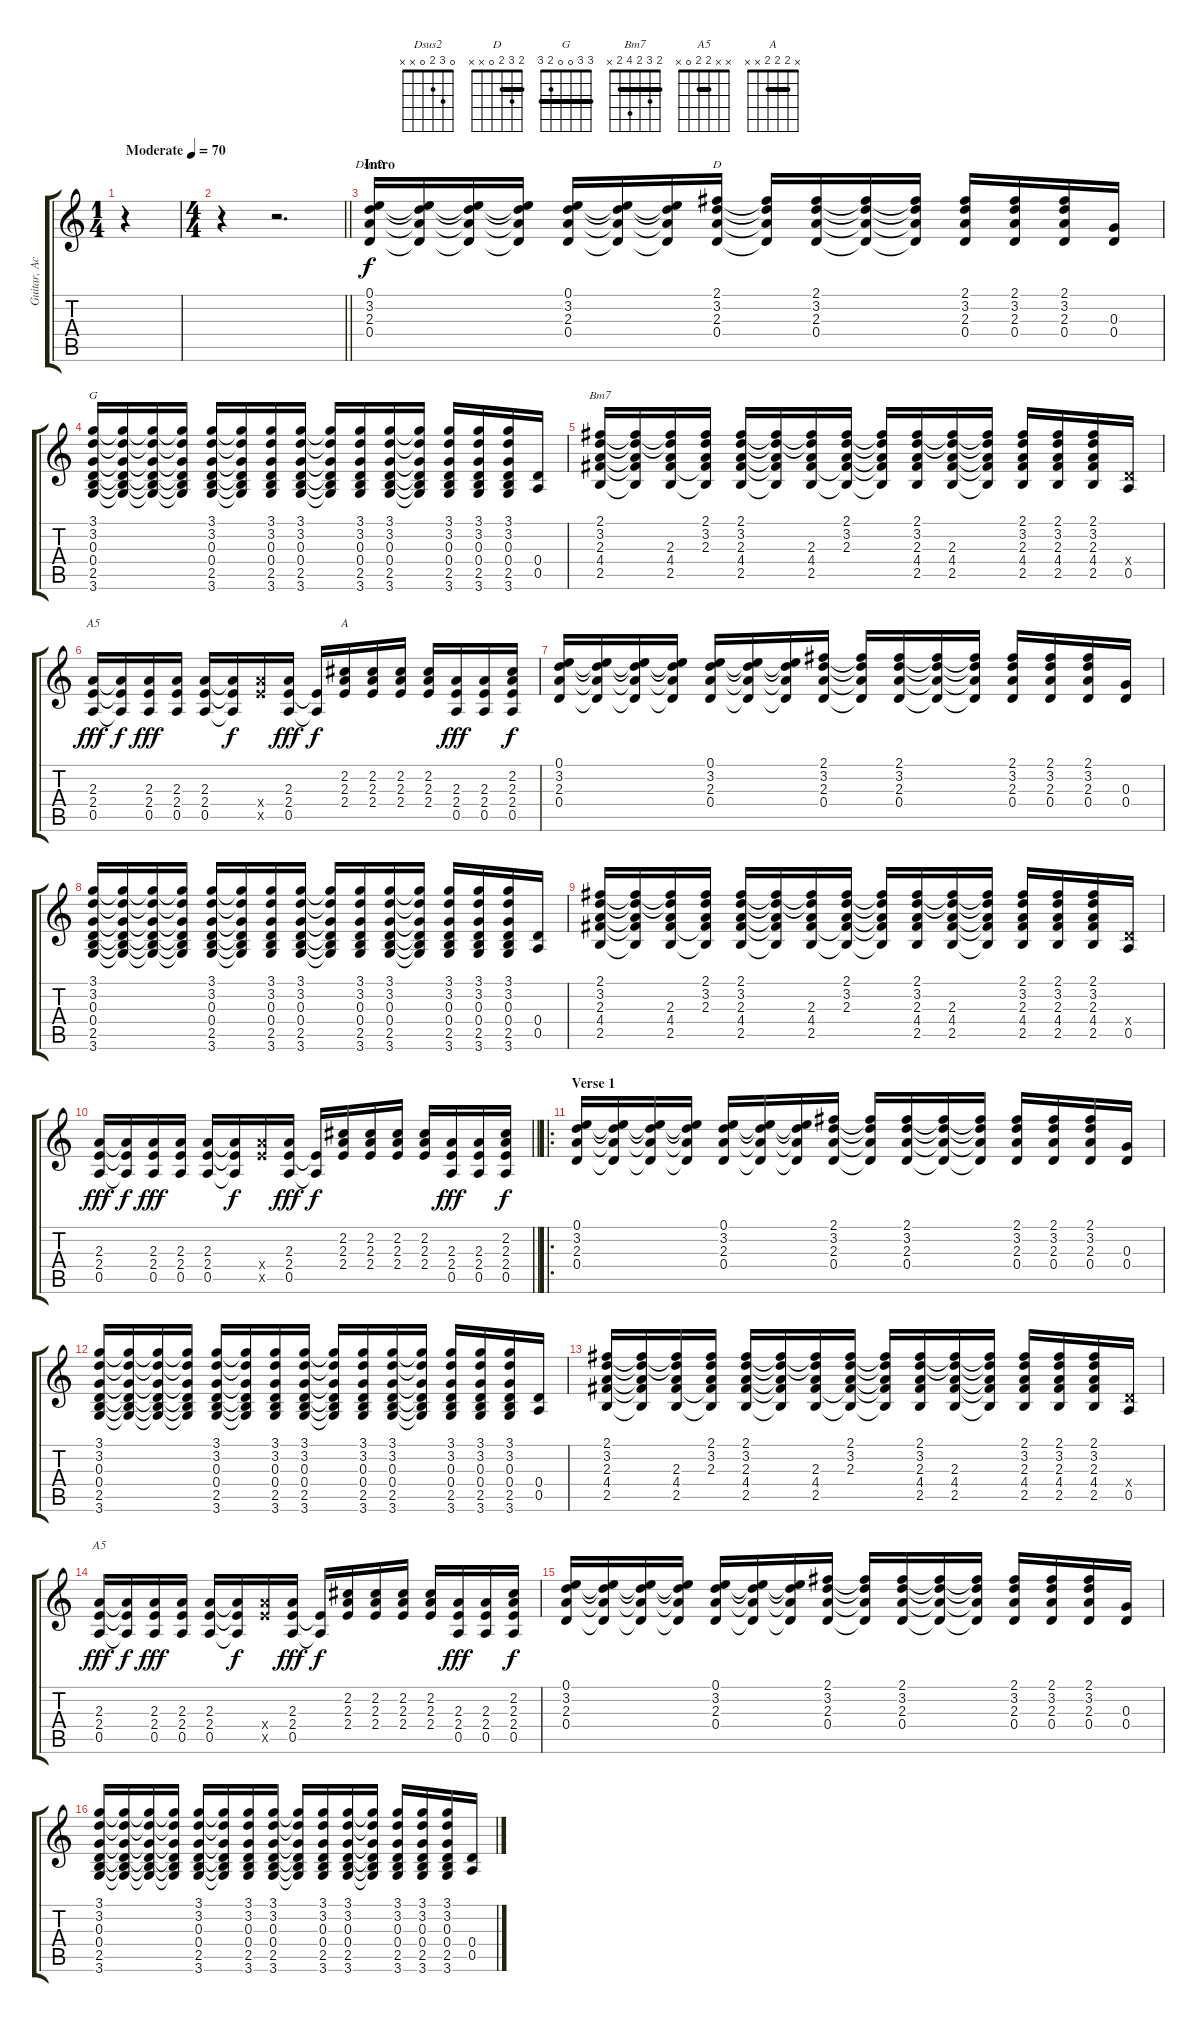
\track ("Guitar, Acoustic" "Guitar, Ac") {instrument acousticguitarsteel}
\staff {score tabs}
\tuning (E4 B3 G3 D3 A2 E2) {hide}
\chord ("Dsus2" 0 3 2 0 x x)
\chord ("D" 2 3 2 0 x x) {barre 2}
\chord ("G" 3 3 0 0 2 3) {barre 3}
\chord ("Bm7" 2 3 2 4 2 x) {barre 2}
\chord ("A5" x x x 7 7 5) {firstfret 5 barre 7}
\chord ("A" x 2 2 2 x x) {barre 2}
\chord ("A5" x x 2 2 0 x) {barre 2}
\voice
\ts (1 4)
\tempo (70 "Moderate")
\clef g2
\ks c
r.4{dy f instrument acousticguitarsteel} |
\ts (4 4)
\barLineRight lightlight
r.4 r.2{d} |
\section ("" "Intro")
(0.1 3.2 2.3 0.4).16{ch "Dsus2"} (0.1{t} 3.2{t} 2.3{t} 0.4{t}).16 (0.1{t} 3.2{t} 2.3{t} 0.4{t}).16 (0.1{t} 3.2{t} 2.3{t} 0.4{t}).16 (0.1 3.2 2.3 0.4).16 (0.1{t} 3.2{t} 2.3{t} 0.4{t}).16 (0.1{t} 3.2{t} 2.3{t} 0.4{t}).16 (2.1 3.2 2.3 0.4).16{ch "D"} (2.1{t} 3.2{t} 2.3{t} 0.4{t}).16 (2.1 3.2 2.3 0.4).16 (2.1{t} 3.2{t} 2.3{t} 0.4{t}).16 (2.1{t} 3.2{t} 2.3{t} 0.4{t}).16 (2.1 3.2 2.3 0.4).16 (2.1 3.2 2.3 0.4).16 (2.1 3.2 2.3 0.4).16 (0.3 0.4).16 |
(3.1 3.2 0.3 0.4 2.5 3.6).16{ch "G"} (3.1{t} 3.2{t} 0.3{t} 0.4{t} 2.5{t} 3.6{t}).16 (3.1{t} 3.2{t} 0.3{t} 0.4{t} 2.5{t} 3.6{t}).16 (3.1{t} 3.2{t} 0.3{t} 0.4{t} 2.5{t} 3.6{t}).16 (3.1 3.2 0.3 0.4 2.5 3.6).16 (3.1{t} 3.2{t} 0.3{t} 0.4{t} 2.5{t} 3.6{t}).16 (3.1 3.2 0.3 0.4 2.5 3.6).16 (3.1 3.2 0.3 0.4 2.5 3.6).16 (3.1{t} 3.2{t} 0.3{t} 0.4{t} 2.5{t} 3.6{t}).16 (3.1 3.2 0.3 0.4 2.5 3.6).16 (3.1 3.2 0.3 0.4 2.5 3.6).16 (3.1{t} 3.2{t} 0.3{t} 0.4{t} 2.5{t} 3.6{t}).16 (3.1 3.2 0.3 0.4 2.5 3.6).16 (3.1 3.2 0.3 0.4 2.5 3.6).16 (3.1 3.2 0.3 0.4 2.5 3.6).16 (0.4 0.5).16 |
(2.1 3.2 2.3 4.4 2.5).16{ch "Bm7"} (2.1{t} 3.2{t} 2.3{t} 4.4{t} 2.5{t}).16 (2.1{t} 3.2{t} 2.3 4.4 2.5).16 (2.1 3.2 2.3 4.4{t} 2.5{t}).16 (2.1 3.2 2.3 4.4 2.5).16 (2.1{t} 3.2{t} 2.3{t} 4.4{t} 2.5{t}).16 (2.1{t} 3.2{t} 2.3 4.4 2.5).16 (2.1 3.2 2.3 4.4{t} 2.5{t}).16 (2.1{t} 3.2{t} 2.3{t} 4.4{t} 2.5{t}).16 (2.1 3.2 2.3 4.4 2.5).16 (2.1{t} 3.2{t} 2.3 4.4 2.5).16 (2.1{t} 3.2{t} 2.3{t} 4.4{t} 2.5{t}).16 (2.1 3.2 2.3 4.4 2.5).16 (2.1 3.2 2.3 4.4 2.5).16 (2.1 3.2 2.3 4.4 2.5).16 (0.4{x} 0.5).16 |
(2.3 2.4 0.5).16{ch "A5" dy fff} (2.3{t} 2.4{t} 0.5{t}).16{dy f} (2.3 2.4 0.5).16{dy fff} (2.3 2.4 0.5).16 (2.3 2.4 0.5).16 (2.3{t} 2.4{t} 0.5{t}).16{dy f} (7.4{x} 7.5{x}).16 (2.3 2.4 0.5).16{dy fff} (2.4{t} 0.5{t}).16{dy f} (2.2 2.3 2.4).16{ch "A"} (2.2 2.3 2.4).16 (2.2 2.3 2.4).16 (2.2 2.3 2.4).16 (2.3 2.4 0.5).16{dy fff} (2.3 2.4 0.5).16 (2.2 2.3 2.4 0.5).16{dy f} |
(0.1 3.2 2.3 0.4).16 (0.1{t} 3.2{t} 2.3{t} 0.4{t}).16 (0.1{t} 3.2{t} 2.3{t} 0.4{t}).16 (0.1{t} 3.2{t} 2.3{t} 0.4{t}).16 (0.1 3.2 2.3 0.4).16 (0.1{t} 3.2{t} 2.3{t} 0.4{t}).16 (0.1{t} 3.2{t} 2.3{t} 0.4{t}).16 (2.1 3.2 2.3 0.4).16 (2.1{t} 3.2{t} 2.3{t} 0.4{t}).16 (2.1 3.2 2.3 0.4).16 (2.1{t} 3.2{t} 2.3{t} 0.4{t}).16 (2.1{t} 3.2{t} 2.3{t} 0.4{t}).16 (2.1 3.2 2.3 0.4).16 (2.1 3.2 2.3 0.4).16 (2.1 3.2 2.3 0.4).16 (0.3 0.4).16 |
(3.1 3.2 0.3 0.4 2.5 3.6).16 (3.1{t} 3.2{t} 0.3{t} 0.4{t} 2.5{t} 3.6{t}).16 (3.1{t} 3.2{t} 0.3{t} 0.4{t} 2.5{t} 3.6{t}).16 (3.1{t} 3.2{t} 0.3{t} 0.4{t} 2.5{t} 3.6{t}).16 (3.1 3.2 0.3 0.4 2.5 3.6).16 (3.1{t} 3.2{t} 0.3{t} 0.4{t} 2.5{t} 3.6{t}).16 (3.1 3.2 0.3 0.4 2.5 3.6).16 (3.1 3.2 0.3 0.4 2.5 3.6).16 (3.1{t} 3.2{t} 0.3{t} 0.4{t} 2.5{t} 3.6{t}).16 (3.1 3.2 0.3 0.4 2.5 3.6).16 (3.1 3.2 0.3 0.4 2.5 3.6).16 (3.1{t} 3.2{t} 0.3{t} 0.4{t} 2.5{t} 3.6{t}).16 (3.1 3.2 0.3 0.4 2.5 3.6).16 (3.1 3.2 0.3 0.4 2.5 3.6).16 (3.1 3.2 0.3 0.4 2.5 3.6).16 (0.4 0.5).16 |
(2.1 3.2 2.3 4.4 2.5).16 (2.1{t} 3.2{t} 2.3{t} 4.4{t} 2.5{t}).16 (2.1{t} 3.2{t} 2.3 4.4 2.5).16 (2.1 3.2 2.3 4.4{t} 2.5{t}).16 (2.1 3.2 2.3 4.4 2.5).16 (2.1{t} 3.2{t} 2.3{t} 4.4{t} 2.5{t}).16 (2.1{t} 3.2{t} 2.3 4.4 2.5).16 (2.1 3.2 2.3 4.4{t} 2.5{t}).16 (2.1{t} 3.2{t} 2.3{t} 4.4{t} 2.5{t}).16 (2.1 3.2 2.3 4.4 2.5).16 (2.1{t} 3.2{t} 2.3 4.4 2.5).16 (2.1{t} 3.2{t} 2.3{t} 4.4{t} 2.5{t}).16 (2.1 3.2 2.3 4.4 2.5).16 (2.1 3.2 2.3 4.4 2.5).16 (2.1 3.2 2.3 4.4 2.5).16 (0.4{x} 0.5).16 |
\barLineRight lightlight
(2.3 2.4 0.5).16{dy fff} (2.3{t} 2.4{t} 0.5{t}).16{dy f} (2.3 2.4 0.5).16{dy fff} (2.3 2.4 0.5).16 (2.3 2.4 0.5).16 (2.3{t} 2.4{t} 0.5{t}).16{dy f} (7.4{x} 7.5{x}).16 (2.3 2.4 0.5).16{dy fff} (2.4{t} 0.5{t}).16{dy f} (2.2 2.3 2.4).16 (2.2 2.3 2.4).16 (2.2 2.3 2.4).16 (2.2 2.3 2.4).16 (2.3 2.4 0.5).16{dy fff} (2.3 2.4 0.5).16 (2.2 2.3 2.4 0.5).16{dy f} |
\ro
\section ("" "Verse 1")
(0.1 3.2 2.3 0.4).16 (0.1{t} 3.2{t} 2.3{t} 0.4{t}).16 (0.1{t} 3.2{t} 2.3{t} 0.4{t}).16 (0.1{t} 3.2{t} 2.3{t} 0.4{t}).16 (0.1 3.2 2.3 0.4).16 (0.1{t} 3.2{t} 2.3{t} 0.4{t}).16 (0.1{t} 3.2{t} 2.3{t} 0.4{t}).16 (2.1 3.2 2.3 0.4).16 (2.1{t} 3.2{t} 2.3{t} 0.4{t}).16 (2.1 3.2 2.3 0.4).16 (2.1{t} 3.2{t} 2.3{t} 0.4{t}).16 (2.1{t} 3.2{t} 2.3{t} 0.4{t}).16 (2.1 3.2 2.3 0.4).16 (2.1 3.2 2.3 0.4).16 (2.1 3.2 2.3 0.4).16 (0.3 0.4).16 |
(3.1 3.2 0.3 0.4 2.5 3.6).16 (3.1{t} 3.2{t} 0.3{t} 0.4{t} 2.5{t} 3.6{t}).16 (3.1{t} 3.2{t} 0.3{t} 0.4{t} 2.5{t} 3.6{t}).16 (3.1{t} 3.2{t} 0.3{t} 0.4{t} 2.5{t} 3.6{t}).16 (3.1 3.2 0.3 0.4 2.5 3.6).16 (3.1{t} 3.2{t} 0.3{t} 0.4{t} 2.5{t} 3.6{t}).16 (3.1 3.2 0.3 0.4 2.5 3.6).16 (3.1 3.2 0.3 0.4 2.5 3.6).16 (3.1{t} 3.2{t} 0.3{t} 0.4{t} 2.5{t} 3.6{t}).16 (3.1 3.2 0.3 0.4 2.5 3.6).16 (3.1 3.2 0.3 0.4 2.5 3.6).16 (3.1{t} 3.2{t} 0.3{t} 0.4{t} 2.5{t} 3.6{t}).16 (3.1 3.2 0.3 0.4 2.5 3.6).16 (3.1 3.2 0.3 0.4 2.5 3.6).16 (3.1 3.2 0.3 0.4 2.5 3.6).16 (0.4 0.5).16 |
(2.1 3.2 2.3 4.4 2.5).16 (2.1{t} 3.2{t} 2.3{t} 4.4{t} 2.5{t}).16 (2.1{t} 3.2{t} 2.3 4.4 2.5).16 (2.1 3.2 2.3 4.4{t} 2.5{t}).16 (2.1 3.2 2.3 4.4 2.5).16 (2.1{t} 3.2{t} 2.3{t} 4.4{t} 2.5{t}).16 (2.1{t} 3.2{t} 2.3 4.4 2.5).16 (2.1 3.2 2.3 4.4{t} 2.5{t}).16 (2.1{t} 3.2{t} 2.3{t} 4.4{t} 2.5{t}).16 (2.1 3.2 2.3 4.4 2.5).16 (2.1{t} 3.2{t} 2.3 4.4 2.5).16 (2.1{t} 3.2{t} 2.3{t} 4.4{t} 2.5{t}).16 (2.1 3.2 2.3 4.4 2.5).16 (2.1 3.2 2.3 4.4 2.5).16 (2.1 3.2 2.3 4.4 2.5).16 (0.4{x} 0.5).16 |
(2.3 2.4 0.5).16{ch "A5" dy fff} (2.3{t} 2.4{t} 0.5{t}).16{dy f} (2.3 2.4 0.5).16{dy fff} (2.3 2.4 0.5).16 (2.3 2.4 0.5).16 (2.3{t} 2.4{t} 0.5{t}).16{dy f} (7.4{x} 7.5{x}).16 (2.3 2.4 0.5).16{dy fff} (2.4{t} 0.5{t}).16{dy f} (2.2 2.3 2.4).16 (2.2 2.3 2.4).16 (2.2 2.3 2.4).16 (2.2 2.3 2.4).16 (2.3 2.4 0.5).16{dy fff} (2.3 2.4 0.5).16 (2.2 2.3 2.4 0.5).16{dy f} |
(0.1 3.2 2.3 0.4).16 (0.1{t} 3.2{t} 2.3{t} 0.4{t}).16 (0.1{t} 3.2{t} 2.3{t} 0.4{t}).16 (0.1{t} 3.2{t} 2.3{t} 0.4{t}).16 (0.1 3.2 2.3 0.4).16 (0.1{t} 3.2{t} 2.3{t} 0.4{t}).16 (0.1{t} 3.2{t} 2.3{t} 0.4{t}).16 (2.1 3.2 2.3 0.4).16 (2.1{t} 3.2{t} 2.3{t} 0.4{t}).16 (2.1 3.2 2.3 0.4).16 (2.1{t} 3.2{t} 2.3{t} 0.4{t}).16 (2.1{t} 3.2{t} 2.3{t} 0.4{t}).16 (2.1 3.2 2.3 0.4).16 (2.1 3.2 2.3 0.4).16 (2.1 3.2 2.3 0.4).16 (0.3 0.4).16 |
(3.1 3.2 0.3 0.4 2.5 3.6).16 (3.1{t} 3.2{t} 0.3{t} 0.4{t} 2.5{t} 3.6{t}).16 (3.1{t} 3.2{t} 0.3{t} 0.4{t} 2.5{t} 3.6{t}).16 (3.1{t} 3.2{t} 0.3{t} 0.4{t} 2.5{t} 3.6{t}).16 (3.1 3.2 0.3 0.4 2.5 3.6).16 (3.1{t} 3.2{t} 0.3{t} 0.4{t} 2.5{t} 3.6{t}).16 (3.1 3.2 0.3 0.4 2.5 3.6).16 (3.1 3.2 0.3 0.4 2.5 3.6).16 (3.1{t} 3.2{t} 0.3{t} 0.4{t} 2.5{t} 3.6{t}).16 (3.1 3.2 0.3 0.4 2.5 3.6).16 (3.1 3.2 0.3 0.4 2.5 3.6).16 (3.1{t} 3.2{t} 0.3{t} 0.4{t} 2.5{t} 3.6{t}).16 (3.1 3.2 0.3 0.4 2.5 3.6).16 (3.1 3.2 0.3 0.4 2.5 3.6).16 (3.1 3.2 0.3 0.4 2.5 3.6).16 (0.4 0.5).16
\voice
\clef g2
\ottava regular
\simile none
\ks c
r.4{dy f} |
\barLineRight lightlight
|
|
|
|
|
|
|
|
\barLineRight lightlight
|
|
|
|
|
|
